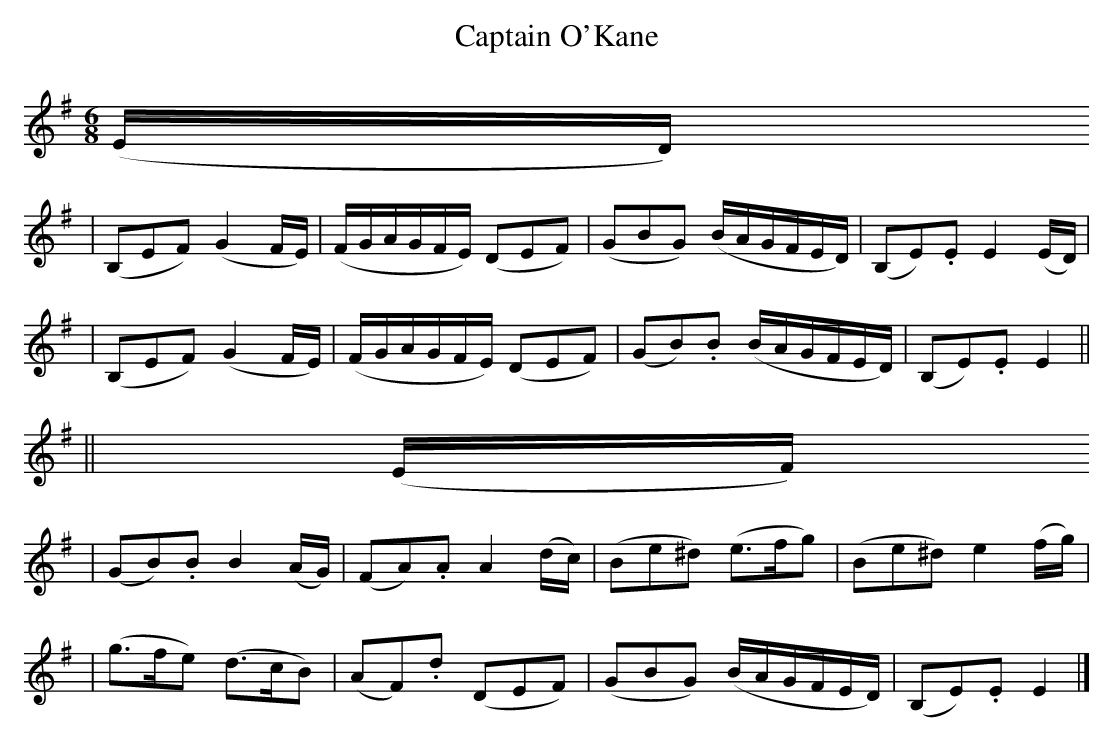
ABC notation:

X:1
T: Captain O'Kane
M: 6/8
L: 1/16
K: Em
(ED)
| (B,2E2F2) (G4FE) | (FGAGFE) (D2E2F2) | (G2B2G2) (BAGFED) | (B,2E2).E2 E4(ED) |
| (B,2E2F2) (G4FE) | (FGAGFE) (D2E2F2) | (G2B2).B2 (BAGFED) | (B,2E2).E2 E4 ||
|| (EF)
| (G2B2).B2 B4(AG) | (F2A2).A2 A4(dc) | (B2e2^d2) (e3fg2) | (B2e2^d2) e4(fg) |
| (g3fe2)  (d3cB2) | (A2F2).d2 (D2E2F2) | (G2B2G2) (BAGFED) | (B,2E2).E2 E4 |]
